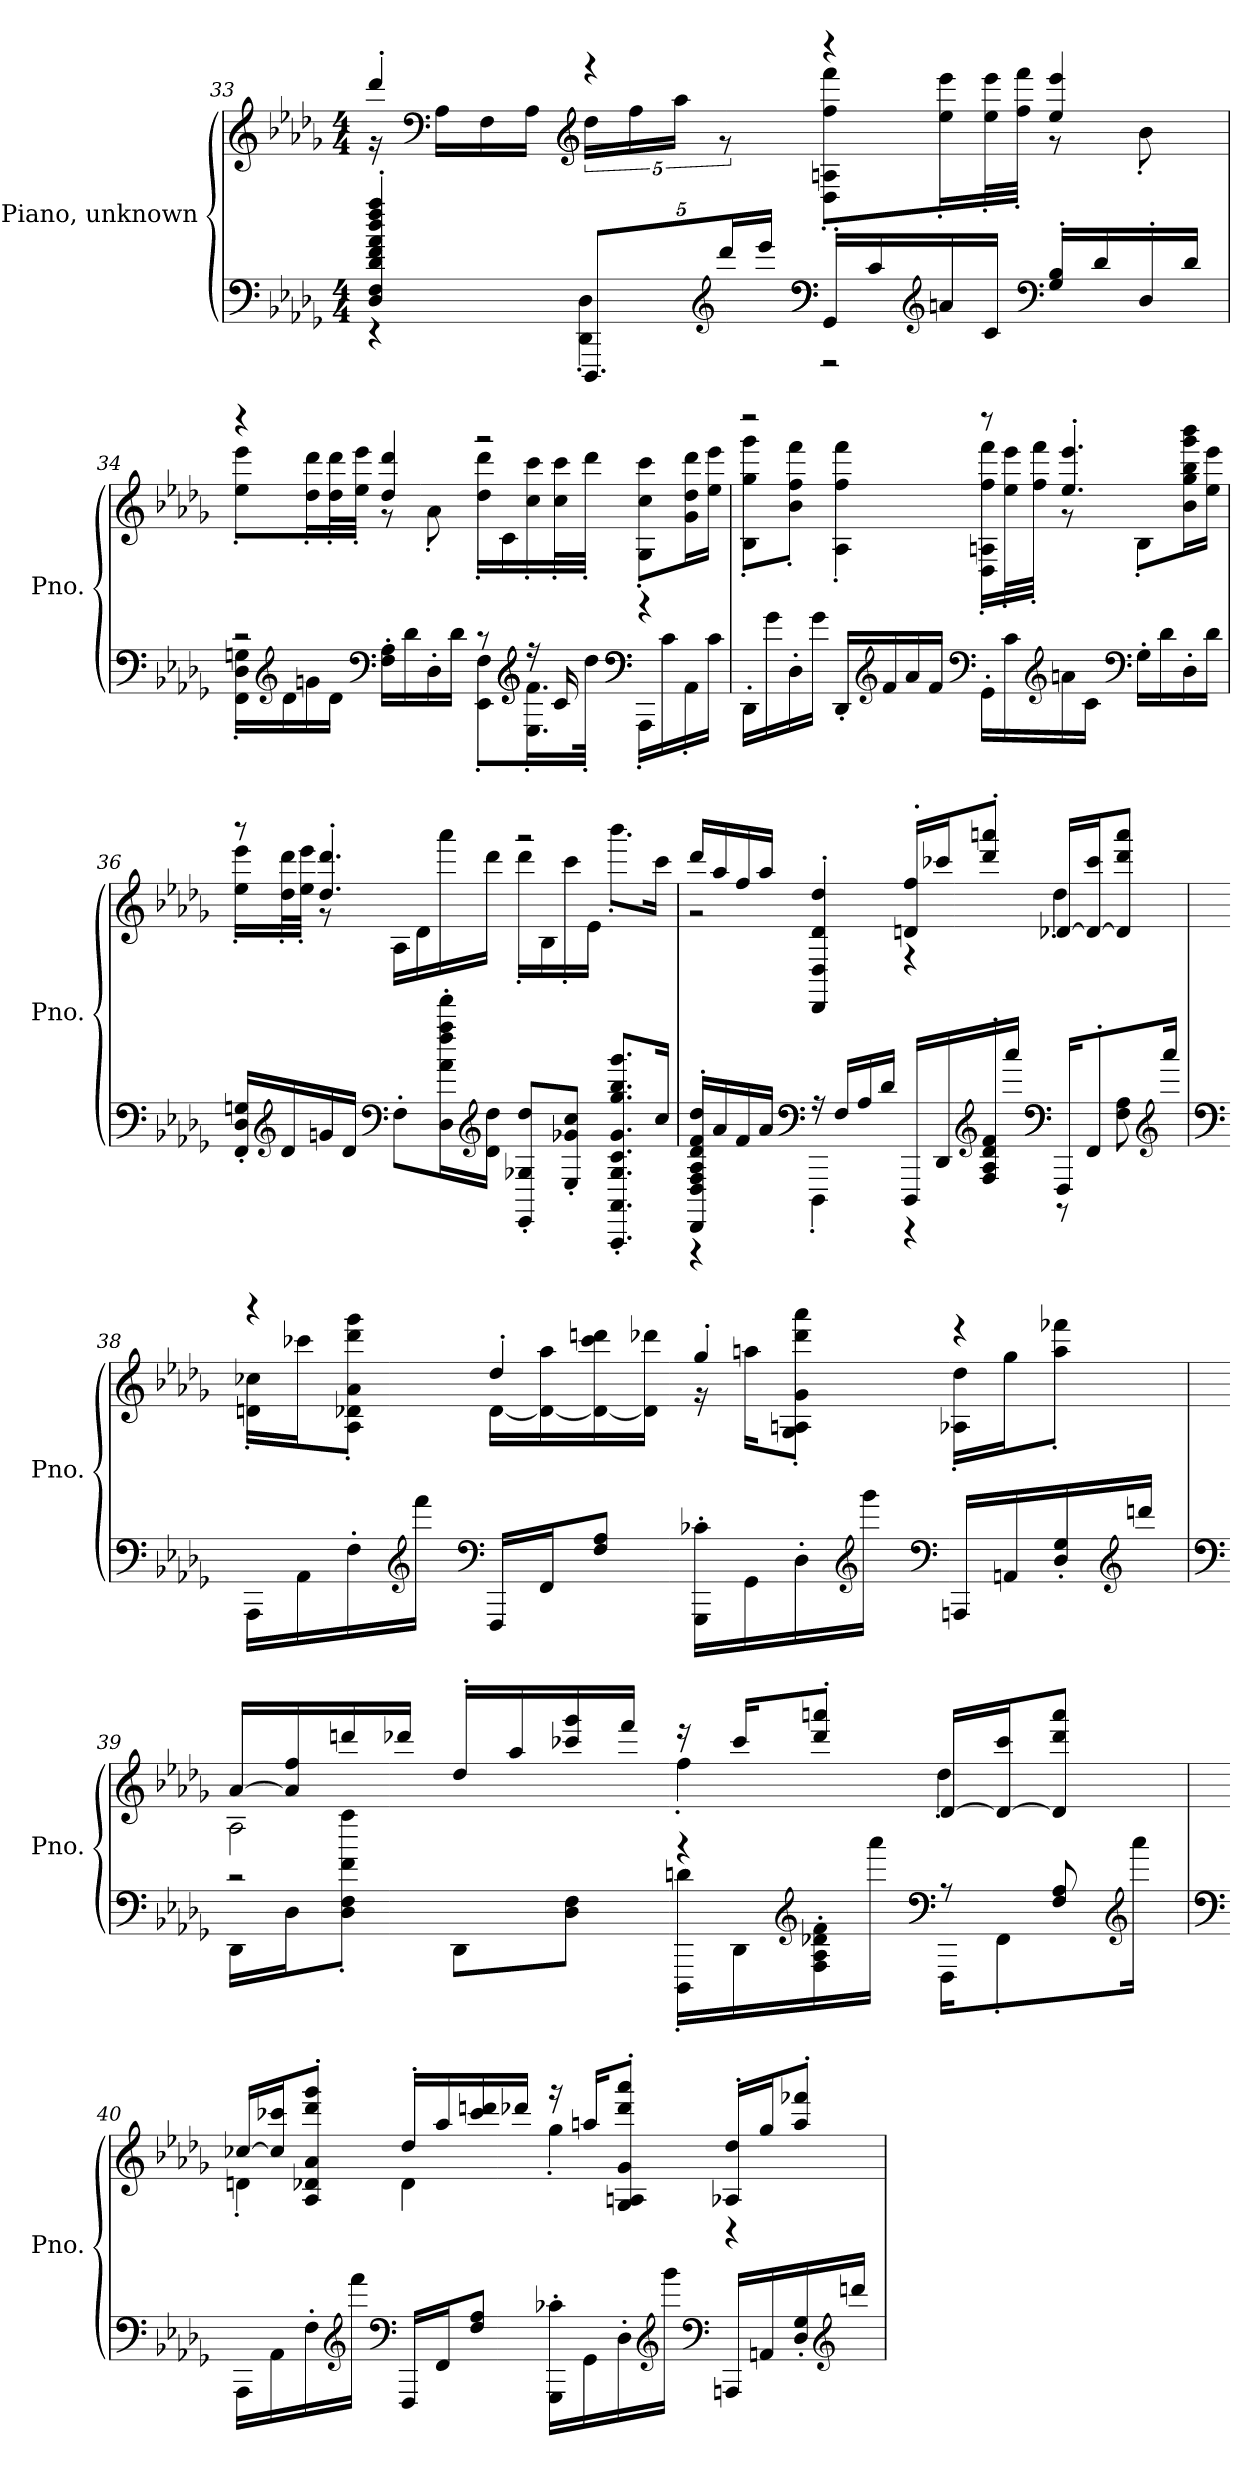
**kern	**kern
*part1	*part1
*staff2	*staff1
*I"Piano, unknown	*
*I'Pno.	*
!!LO:LB:g=z
*clefF4	*clefG2
*k[b-e-a-d-g-]	*k[b-e-a-d-g-]
*M4/4	*M4/4
=33	=33
*^	*^
4D-/' 4F/' 4d-/' 4f/' 4a-/' 4dd-/' 4ff/' 4aa-/'	4r	4ddd-'/	16r
*	*	*clefF4	*
.	.	.	16A-\LL
.	.	.	16F\
.	.	.	16A-\JJ
*	*	*clefG2	*
*Xbrackettup	*	*	*
10.DDD-/L	4DD-\' 4D-\'	4r	20dd-\LL
.	.	.	20ff\
.	.	.	20aa-\JJ
*clefG2	*	*	*
20ddd-/L	.	.	10r
20eee-/JJ	.	.	.
*clefF4	*	*	*
16GG-'/LL	2r	4r	8D-\' 8An\' 8ff\' 8fff\'L
16c/	.	.	.
*clefG2	*	*	*
16an/	.	.	16ee-\' 16eee-\'L
16c/JJ	.	.	32ee-\' 32eee-\'L
.	.	.	32ff\' 32fff\'JJJ
*clefF4	*	*	*
16G-/' 16B-/'LL	.	4ee-/ 4eee-/	8r
16d-/	.	.	.
16D-'/	.	.	8b-'\
16d-/JJ	.	.	.
!!LO:LB:g=z	!!
=34	=34	=34	=34
2r	16FF\' 16D-\' 16Gn\'LL	4r	8ee-\' 8eee-\'L
*clefG2	*	*	*
.	16d-\	.	.
.	16gn\	.	16dd-\' 16ddd-\'L
.	16d-\JJ	.	32dd-\' 32ddd-\'L
.	.	.	32ee-\' 32eee-\'JJJ
*clefF4	*	*	*
.	16F\' 16A-\'LL	4dd-/ 4ddd-/	8r
.	16d-\	.	.
.	16D-'\	.	8a-'\
.	16d-\JJ	.	.
8r	8EE-\' 8F\'L	2r	16dd-\' 16ddd-\'LL
.	.	.	16c\
*clefG2	*	*	*
16r	16.E-\' 16.f\'L	.	16cc\' 16ccc\'
16c/	.	.	32cc\' 32ccc\'L
.	32dd-'\JJk	.	32ddd-'\JJJ
*clefF4	*	*	*
4r	16AAA-'\LL	.	8G-\' 8cc\' 8ccc\'L
.	16c\	.	.
.	16AA-'\	.	16g-\ 16dd-\ 16ddd-\L
.	16c\JJ	.	16ee-\ 16eee-\JJ
*v	*v	*	*
!!LO:LB:g=z	!!
=35	=35	=35
16DD-'\LL	2r	8B-\' 8gg-\' 8ggg-\'L
16g-\	.	.
16D-'\	.	8b-\' 8ff\' 8fff\'J
16g-\JJ	.	.
16DD-'/LL	.	4A-\' 4ff\' 4fff\'
*clefG2	*	*
16f/	.	.
16a-/	.	.
16f/JJ	.	.
*clefF4	*	*
16GG-'\LL	8r	16D-\' 16An\' 16ff\' 16fff\'LL
16c\	.	32ee-\' 32eee-\'L
.	.	32ff\' 32fff\'JJJ
*clefG2	*	*
16an\	4.ee-/' 4.eee-/'	8r
16c\JJ	.	.
*clefF4	*	*
16G-'\LL	.	8B-'\L
16d-\	.	.
16D-'\	.	16b-\ 16gg-\ 16bb-\ 16ggg-\ 16bbb-\L
16d-\JJ	.	16ee-\ 16eee-\JJ
!!LO:LB:g=z	!!
=36	=36	=36
16FF/' 16D-/' 16Gn/'LL	8r	16ee-\' 16eee-\'LL
*clefG2	*	*
16d-/	.	32dd-\' 32ddd-\'L
.	.	32ee-\' 32eee-\'JJJ
16gn/	4.dd-/' 4.ddd-/'	8r
16d-/JJ	.	.
*clefF4	*	*
8F'\L	.	16A-\LL
.	.	16d-\
16D-\' 16a-\' 16ff\' 16aa-\' 16fff\'L	.	16aaa-\
*clefG2	*	*
16d-\ 16dd-\JJ	.	16ddd-\JJ
8EE-/' 8G-X/' 8dd-/'L	2r	16ddd-'\LL
.	.	16B-\
8E-/' 8g-X/' 8cc/'J	.	16ccc'\
.	.	16e-\JJ
8.AAA-/' 8.AA-/' 8.G-/' 8.c/' 8.g-/' 8.gg-/' 8.bb-/' 8.ggg-/'L	.	8.bbb-'\L
16cc/Jk	.	16ccc\Jk
!!LO:PB:g=z	!!
=37	=37	=37
*^	*	*
16DD-/' 16D-/' 16F/' 16A-/' 16d-/' 16f/' 16dd-/'LL	4r	16ddd-/LL	2r
16a-/	.	16aa-/	.
16f/	.	16ff/	.
16a-/JJ	.	16aa-/JJ	.
*clefF4	*	*	*
16r	4DDD-'\	4DD-/' 4D-/' 4d-/' 4dd-/'	.
16F/LL	.	.	.
16A-/	.	.	.
16d-/JJ	.	.	.
16DDD-/LL	4r	16dn/' 16ff/'LL	4r
16DD-/	.	16ccc-X/J	.
*clefG2	*	*	*
16F/' 16A-/' 16d-/' 16f/'	.	8ddd-/' 8aaan/'J	.
16aaa-/JJ	.	.	.
*clefF4	*	*	*
16FFF/KL	8r	[16d-X/LL	4dd-'\
8FF'/	.	16d-/_ 16ccc-/J	.
.	8F\ 8A-\	8d-/] 8ddd-/ 8aaa/J	.
*clefG2	*	*	*
16aaa-/Jk	.	.	.
*v	*v	*	*
!!LO:LB:g=z	!!
=38	=38	=38
*clefF4	*	*
16AAA-\LL	4r	16dn\' 16cc-X\'LL
16AA-\	.	16ccc-X\J
16F'\	.	8A-\' 8d-X\' 8a-\' 8ddd-\' 8ggg-\'J
*clefG2	*	*
16fff\JJ	.	.
*clefF4	*	*
16FFF/LL	4dd-'/	[16d-\LL
16FF/J	.	16d-\_ 16aa-\
8F/ 8A-/J	.	16d-\_ 16ccc-\ 16dddn\
.	.	16d-\] 16ddd-X\JJ
16GGG-\' 16c-X\'LL	4gg-'/	16r
16GG-\	.	16aan\KL
16D-'\	.	8G-\' 8An\' 8g-\' 8ddd-\' 8aaa-\'J
*clefG2	*	*
16ggg-\JJ	.	.
*clefF4	*	*
16AAAn/LL	4r	16A-X\' 16dd-\'LL
16AAn/	.	16gg-\J
16D-/' 16G-/'	.	8aa\' 8fff-X\'J
*clefG2	*	*
16dddn/JJ	.	.
!!LO:LB:g=z	!!
=39	=39	=39
*clefF4	*	*
*^	*	*
2r	16DD-\LL	[16a-/LL	2A-\
.	16D-\J	16a-/] 16ff/	.
.	8D-\' 8F\' 8f\' 8aa-\'J	16dddn/	.
.	.	16ddd-X/JJ	.
.	8DD-\L	16dd-'/LL	.
.	.	16aa-/	.
.	8D-\ 8F\J	16ccc-X/ 16ggg-/	.
.	.	16fff/JJ	.
4r	16DDD-\' 16dn\'LL	16r	4ff'\
.	16DD-\	16ccc-/KL	.
*clefG2	*	*	*
.	16F\' 16A-\' 16d-X\' 16f\'	8ddd-/' 8aaan/'J	.
.	16aaa-\JJ	.	.
*clefF4	*	*	*
8r	16FFF\KL	[16d-/LL	4dd-'\
.	8FF'\	16d-/_ 16ccc-/J	.
8F/ 8A-/	.	8d-/] 8ddd-/ 8aaa/J	.
*clefG2	*	*	*
.	16aaa-\Jk	.	.
*v	*v	*	*
!!LO:LB:g=z	!!
=40	=40	=40
*clefF4	*	*
16AAA-\LL	[16cc-X/LL	4dn'\
16AA-\	16cc-/] 16ccc-X/J	.
16F'\	8A-/' 8d-X/' 8a-/' 8ddd-/' 8ggg-/'J	.
*clefG2	*	*
16fff\JJ	.	.
*clefF4	*	*
16FFF/LL	16dd-'/LL	4d-\
16FF/J	16aa-/	.
8F/ 8A-/J	16ccc-/ 16dddn/	.
.	16ddd-X/JJ	.
16GGG-\' 16c-X\'LL	16r	4gg-'\
16GG-\	16aan/KL	.
16D-'\	8G-/' 8An/' 8g-/' 8ddd-/' 8aaa-/'J	.
*clefG2	*	*
16ggg-\JJ	.	.
*clefF4	*	*
16AAAn/LL	16A-X/' 16dd-/'LL	4r
16AAn/	16gg-/J	.
16D-/' 16G-/'	8aa/' 8fff-X/'J	.
*clefG2	*	*
16dddn/JJ	.	.
*	*v	*v
=	=
*-	*-
